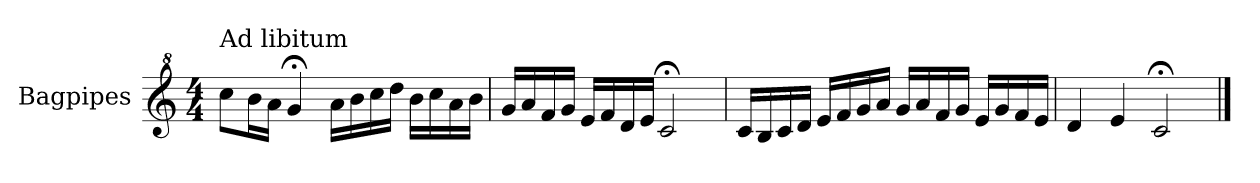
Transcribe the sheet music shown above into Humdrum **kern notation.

**kern
*part1
*staff1
*I"Bagpipes
*I'Bag
*clefG^2
*k[]
*C:
*M4/4
=1
!LO:TX:a:t=Ad libitum
8ccc\L
16bb\L
16aa\JJ
4gg;</
16aa\LL
16bb\
16ccc\
16ddd\JJ
16bb\LL
16ccc\
16aa\
16bb\JJ
=2
16gg/LL
16aa/
16ff/
16gg/JJ
16ee/LL
16ff/
16dd/
16ee/JJ
2cc;</
=3
16cc/LL
16b/
16cc/
16dd/JJ
16ee/LL
16ff/
16gg/
16aa/JJ
16gg/LL
16aa/
16ff/
16gg/JJ
16ee/LL
16gg/
16ff/
16ee/JJ
=4
4dd/
4ee/
2cc;</
==
*-
